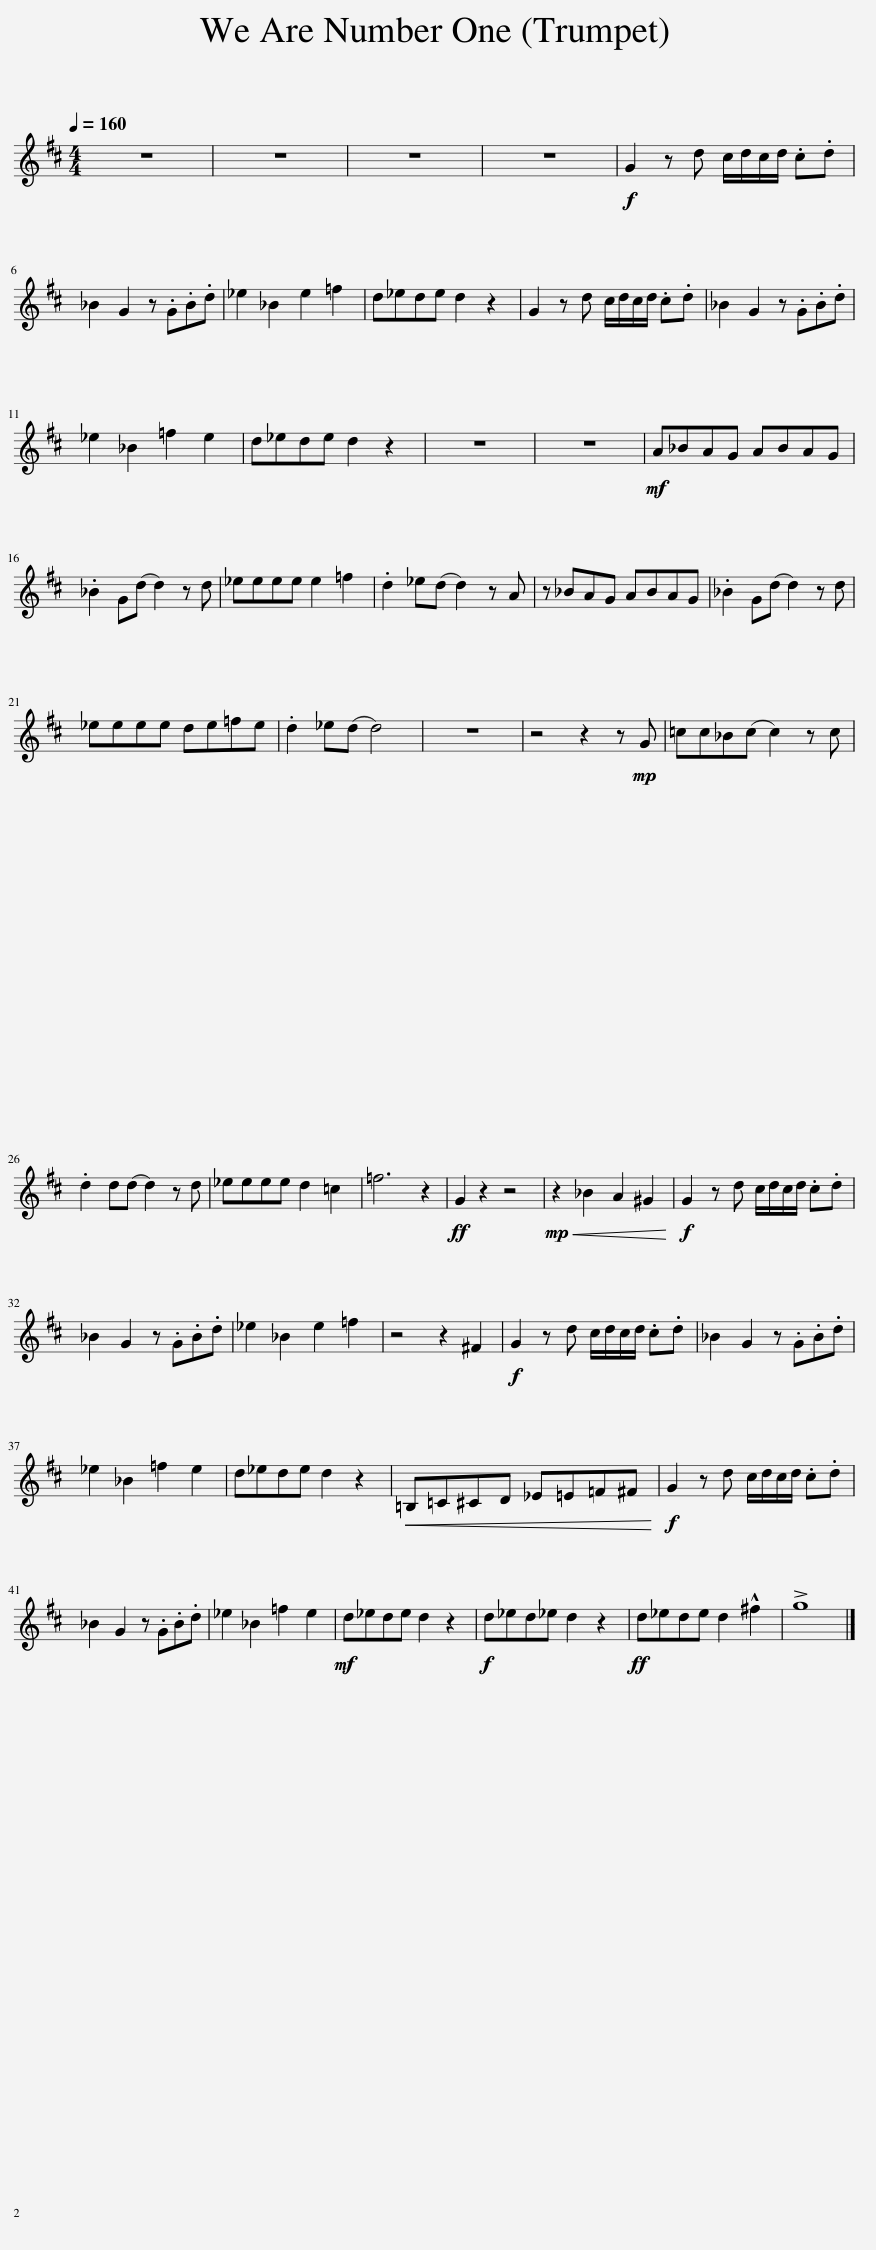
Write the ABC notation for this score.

X:1
L:1/8
Q:1/4=160
M:4/4
I:linebreak $
K:none
V:1 treble transpose=-2
V:1
[K:D] z8 | z8 | z8 | z8 |!f! G2 z d c/d/c/d/ .c.d |$ %5
 _B2 G2 z .G.B.d | _e2 _B2 e2 =f2 | d_ede d2 z2 | G2 z d c/d/c/d/ .c.d | _B2 G2 z .G.B.d |$ %10
 _e2 _B2 =f2 e2 | d_ede d2 z2 | z8 | z8 |!mf! A_BAG ABAG |$ %15
 ._B2 G(d d2) z d | _eeee e2 =f2 | .d2 _e(d d2) z A | z _BAG ABAG | ._B2 G(d d2) z d |$ %20
 _eeee de=fe | .d2 _e(d d4) | z8 | z4 z2 z!mp! G | =cc_B(c c2) z c |$ %25
 .d2 d(d d2) z d | _eeee d2 =c2 | =f6 z2 |!ff! G2 z2 z4 |!mp!!<(! z2 _B2 A2 ^G2!<)! | %30
!f! G2 z d c/d/c/d/ .c.d |$ _B2 G2 z .G.B.d | _e2 _B2 e2 =f2 | z4 z2 ^F2 |!f! G2 z d c/d/c/d/ .c.d | %35
 _B2 G2 z .G.B.d |$ _e2 _B2 =f2 e2 | d_ede d2 z2 |!<(! =B,=C^CD _E=E=F^F!<)! |!f! G2 z d c/d/c/d/ .c.d |$ %40
 _B2 G2 z .G.B.d | _e2 _B2 =f2 e2 |!mf! d_ede d2 z2 |!f! d_ed_e d2 z2 |!ff! d_ede d2 !^!^f2 | %45
 !>!g8 |] %46
